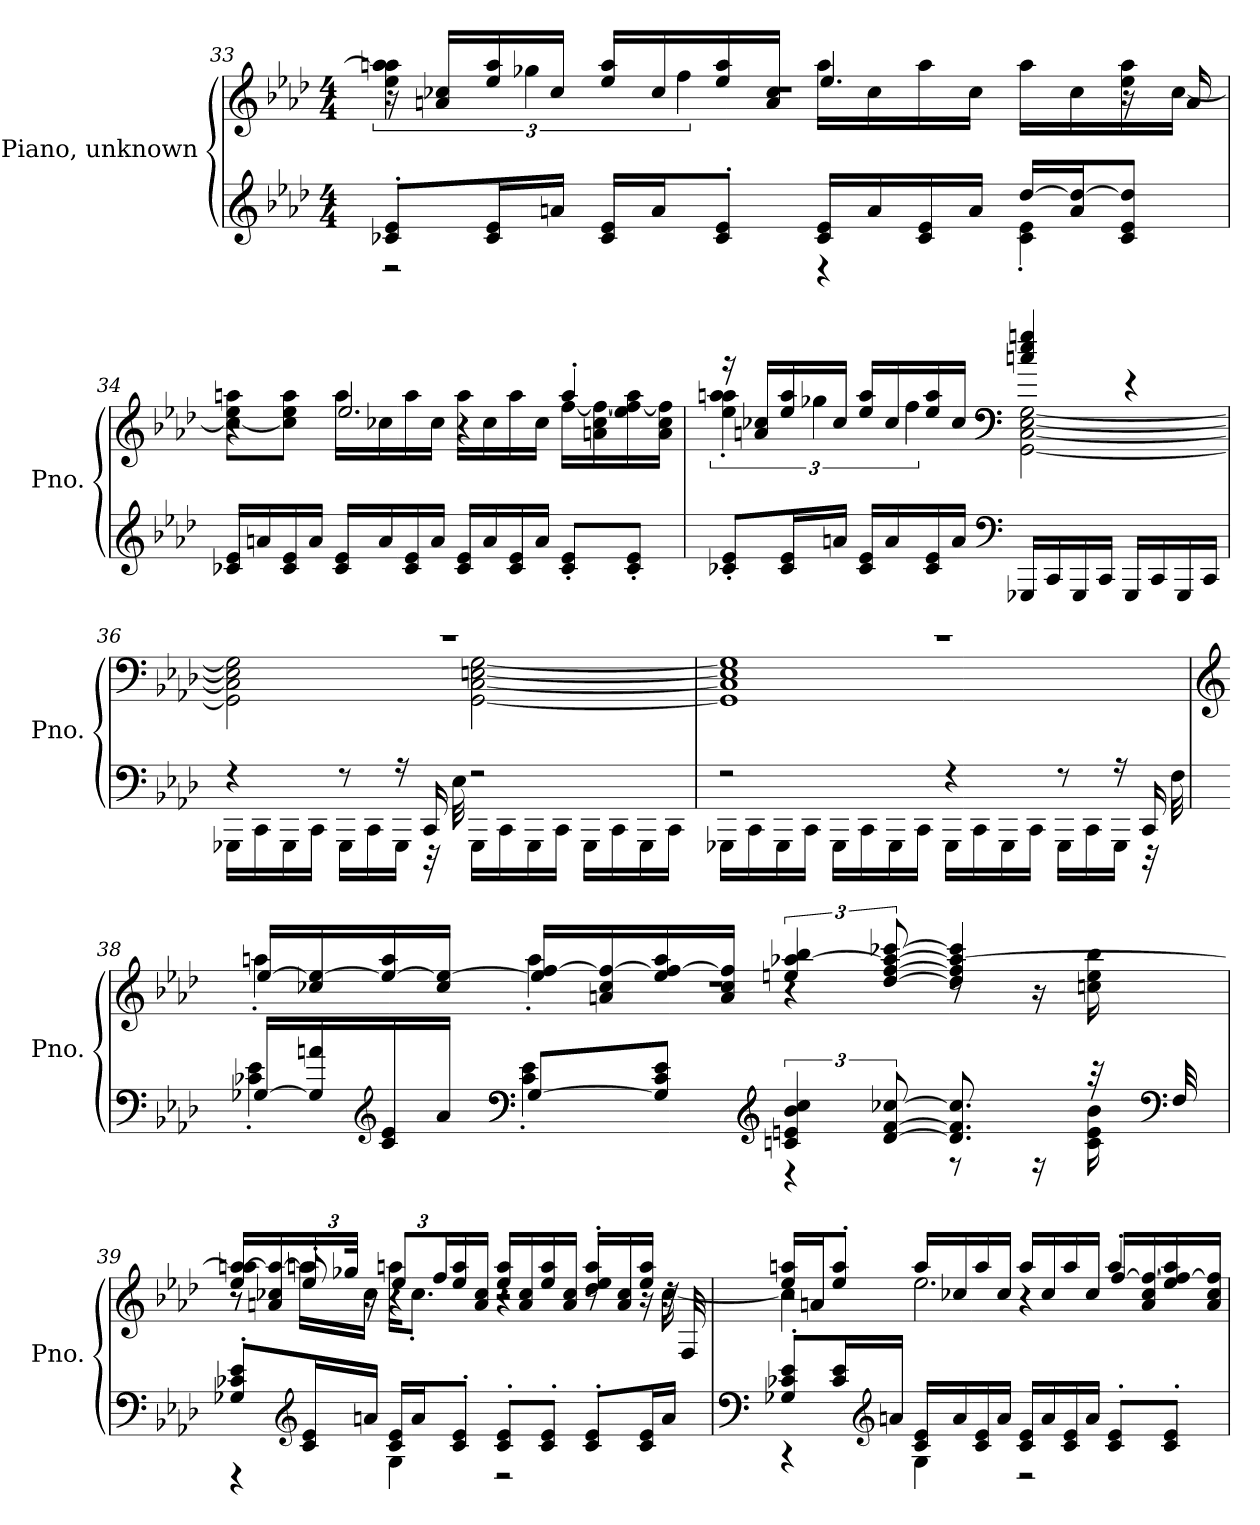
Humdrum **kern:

**kern	**kern
*part1	*part1
*staff2	*staff1
*I"Piano, unknown	*
*I'Pno.	*
!!LO:LB:g=z
*clefG2	*clefG2
*k[b-e-a-d-]	*k[b-e-a-d-]
*M4/4	*M4/4
=33	=33
*^	*^
*	*	*	*^
8c-X/' 8e-/'L	2r	1r	6ee-\ 6aa-\] 6aan\	16r
.	.	.	.	16an/ 16cc-X/LL
16c-/ 16e-/L	.	.	.	16ee-/ 16aa/
.	.	.	6gg-X\	.
16an/JJ	.	.	.	16cc-/JJ
16c-/ 16e-/LL	.	.	.	16ee-/ 16aa/LL
16a/J	.	.	.	16cc-/
.	.	.	6ff\	.
8c-/' 8e-/'J	.	.	.	16ee-/ 16aa/
.	.	.	.	16a/ 16cc-/JJ
16c-/ 16e-/LL	4r	.	16aa\LL	4.ee-/
16a/	.	.	16cc-\	.
16c-/ 16e-/	.	.	16aa\	.
16a/JJ	.	.	16cc-\JJ	.
[16dd-/LL	4c-\' 4e-\'	.	16aa\LL	.
16a/ 16dd-/_J	.	.	16cc-\	.
8c-/ 8e-/ 8dd-/]J	.	.	16ee-\ 16aa\	16r
.	.	.	[16cc-\JJ	16a/
*v	*v	*	*	*
!!LO:LB:g=z	!!	!!
=34	=34	=34	=34
16c-X/ 16e-/LL	2r	8cc-\_ 8ee-\ 8aan\L	4r
16an/	.	.	.
16c-/ 16e-/	.	8cc-\] 8ee-\ 8aa\J	.
16a/JJ	.	.	.
16c-/ 16e-/LL	.	16aa\LL	2.ee-/
16a/	.	16cc-X\	.
16c-/ 16e-/	.	16aa\	.
16a/JJ	.	16cc-\JJ	.
16c-/ 16e-/LL	4r	16aa\LL	.
16a/	.	16cc-\	.
16c-/ 16e-/	.	16aa\	.
16a/JJ	.	16cc-\JJ	.
8c-/' 8e-/'L	4aa'/	[16ff\LL	.
.	.	16an\ 16cc-\ 16ff\_	.
8c-/' 8e-/'J	.	16ee-\ 16ff\_ 16aa\	.
.	.	16a\ 16cc-\ 16ff\]JJ	.
*	*	*v	*v
!!LO:LB:g=z
=35	=35	=35
8c-X/' 8e-/'L	16r	6ee-\' 6aa-\' 6aan\'
.	16an/ 16cc-X/LL	.
16c-/ 16e-/L	16ee-/ 16aa/	.
.	.	6gg-X\
16an/JJ	16cc-/JJ	.
16c-/ 16e-/LL	16ee-/ 16aa/LL	.
16a/	16cc-/	.
.	.	6ff\
16c-/ 16e-/	16ee-/ 16aa/	.
16a/JJ	16cc-/JJ	.
*clefF4	*clefF4	*
16GGG-X/LL	4ccn/ 4ee-/ 4ggn/	[2GG\ [2C\ [2E-\ [2G\
16CC/	.	.
16GGG-/	.	.
16CC/JJ	.	.
16GGG-/LL	4r	.
16CC/	.	.
16GGG-/	.	.
16CC/JJ	.	.
!!LO:PB:g=z	!!
=36	=36	=36
*^	*	*
4r	16GGG-X\LL	1r	2GG\] 2C\] 2E-\] 2G\]
.	16CC\	.	.
.	16GGG-\	.	.
.	16CC\JJ	.	.
8r	16GGG-\LL	.	.
.	16CC\	.	.
16r	16GGG-\JJ	.	.
16CC/	32r	.	.
.	32E-\	.	.
2r	16GGG-\LL	.	[2GG\ [2C\ [2En\ [2G\
.	16CC\	.	.
.	16GGG-\	.	.
.	16CC\JJ	.	.
.	16GGG-\LL	.	.
.	16CC\	.	.
.	16GGG-\	.	.
.	16CC\JJ	.	.
!!LO:LB:g=z	!!
=37	=37	=37	=37
2r	16GGG-X\LL	1r	1GG] 1C] 1E] 1G]
.	16CC\	.	.
.	16GGG-\	.	.
.	16CC\JJ	.	.
.	16GGG-\LL	.	.
.	16CC\	.	.
.	16GGG-\	.	.
.	16CC\JJ	.	.
4r	16GGG-\LL	.	.
.	16CC\	.	.
.	16GGG-\	.	.
.	16CC\JJ	.	.
8r	16GGG-\LL	.	.
.	16CC\	.	.
16r	16GGG-\JJ	.	.
16CC/	32r	.	.
.	32F\	.	.
*	*	*v	*v
!!LO:LB:g=z
=38	=38	=38
*	*	*clefG2
*	*	*^
*	*	*	*^
[16G-X/LL	4c-X\' 4e-\'	1r	4aan'\	[16ee-/LL
16G-/] 16an/	.	.	.	16cc-X/ 16ee-/_
*clefG2	*	*	*	*
16c-/ 16e-/	.	.	.	16ee-/_ 16aa/
16a/JJ	.	.	.	16cc-/ 16ee-/_JJ
*clefF4	*	*	*	*
[8G-/L	4c-\' 4e-\'	.	4aa'\	16ee-/] [16ff/LL
.	.	.	.	16an/ 16cc-/ 16ff/_
8G-/] 8c-/ 8e-/J	.	.	.	16ee-/ 16ff/_ 16aa/
.	.	.	.	16a/ 16cc-/ 16ff/]JJ
*clefG2	*	*	*	*
6cn/ 6en/ 6b-/ 6cc/	4r	.	4r	6een/ [6aa-X/ 6bb-/
[12d-/ [12f/ [12cc-X/	.	.	.	[12dd-/ [12ff/ 12aa-/_ [12ccc-X/
8.d-/] 8.f/] 8.cc-/]	8r	.	8r	4dd-/] 4ff/] 4aa-/_ 4ccc-/]
.	16r	.	16r	.
32r	16c\ 16e\ 16b-\	.	16ccn\ 16ee\ 16bb-\	.
*clefF4	*	*	*	*
32F/	.	.	.	.
!!LO:LB:g=z	!!	!!
=39	=39	=39	=39	=39
8G-X/' 8c-X/' 8e-/'L	4r	8r	8r	16ee-/ 16aa-/_ 16aan/LL
.	.	.	.	16an/ 16cc-X/ 16aa-/_
*clefG2	*	*	*	*
*	*	*	*	*Xbrackettup
16c-/ 16e-/L	.	8ee-'/	16aan\LL	24aa-/]
.	.	.	.	48gg-X/JJk
16an/JJ	.	.	16cc-\JJ	16r
16c-/ 16e-/LL	4G-\	4r	16aan\KL	12ee-/L
16a/J	.	.	8.cc-'\J	.
.	.	.	.	24ff/L
8c-/' 8e-/'J	.	.	.	16ee-/ 16aa/
.	.	.	.	16a/ 16cc-/JJ
8c-/' 8e-/'L	2r	2r	4r	16ee-/ 16aa/LL
.	.	.	.	16a/ 16cc-/
8c-/' 8e-/'J	.	.	.	16ee-/ 16aa/
.	.	.	.	16a/ 16cc-/JJ
8c-/' 8e-/'L	.	.	8r	16dd-/' 16ee-/' 16aa/'LL
.	.	.	.	16a/ 16cc-/
16c-/ 16e-/L	.	.	16r	16ee-/ 16aa/JJ
16a/JJ	.	.	[16cc-\	32r
.	.	.	.	32F/
!!LO:LB:g=z	!!	!!
=40	=40	=40	=40	=40
*clefF4	*	*	*	*
8G-X/' 8c-X/' 8e-/'L	4r	2r	4cc-\]	16ee-/ 16aan/LL
.	.	.	.	16an/J
16c-/ 16e-/L	.	.	.	8ee-/' 8aa/'J
*clefG2	*	*	*	*
16an/JJ	.	.	.	.
16c-/ 16e-/LL	4G-\	.	2.ee-\	16aa/LL
16a/	.	.	.	16cc-X/
16c-/ 16e-/	.	.	.	16aa/
16a/JJ	.	.	.	16cc-/JJ
16c-/ 16e-/LL	2r	4r	.	16aa/LL
16a/	.	.	.	16cc-/
16c-/ 16e-/	.	.	.	16aa/
16a/JJ	.	.	.	16cc-/JJ
8c-/' 8e-/'L	.	4aa'/	.	[16ff/LL
.	.	.	.	16a/ 16cc-/ 16ff/_
8c-/' 8e-/'J	.	.	.	16ee-/ 16ff/_ 16aa/
.	.	.	.	16a/ 16cc-/ 16ff/]JJ
*v	*v	*	*	*
*	*v	*v	*v
=	=
*-	*-
